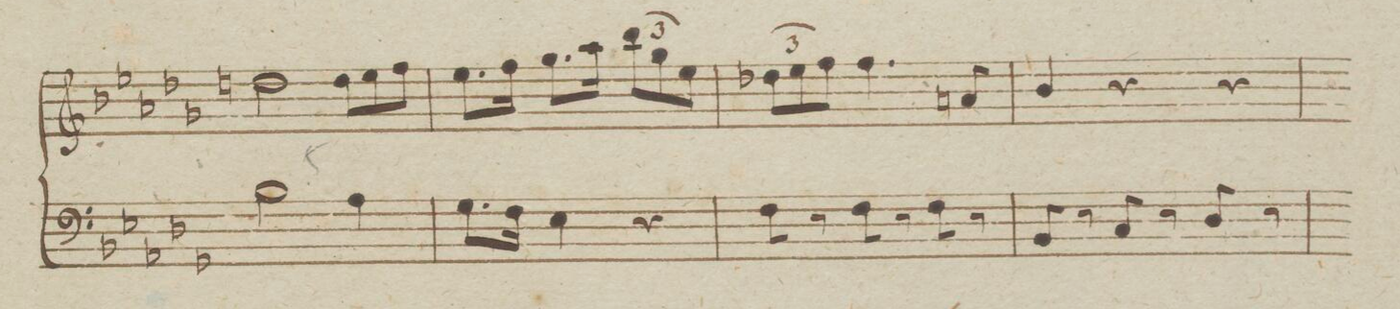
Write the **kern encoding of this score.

**kern
*I"Organo.
*clefF4
*k[b-e-a-d-g-]
*M3/4
2B-\
4A-\
=6
8.G-\L
16F\Jk
4E-\
4r
=7
8F\
8r
8F\
8r
8F\
8r
=8
8BB-/
8r
8C/
8r
8D-/
8r
=9
*-
